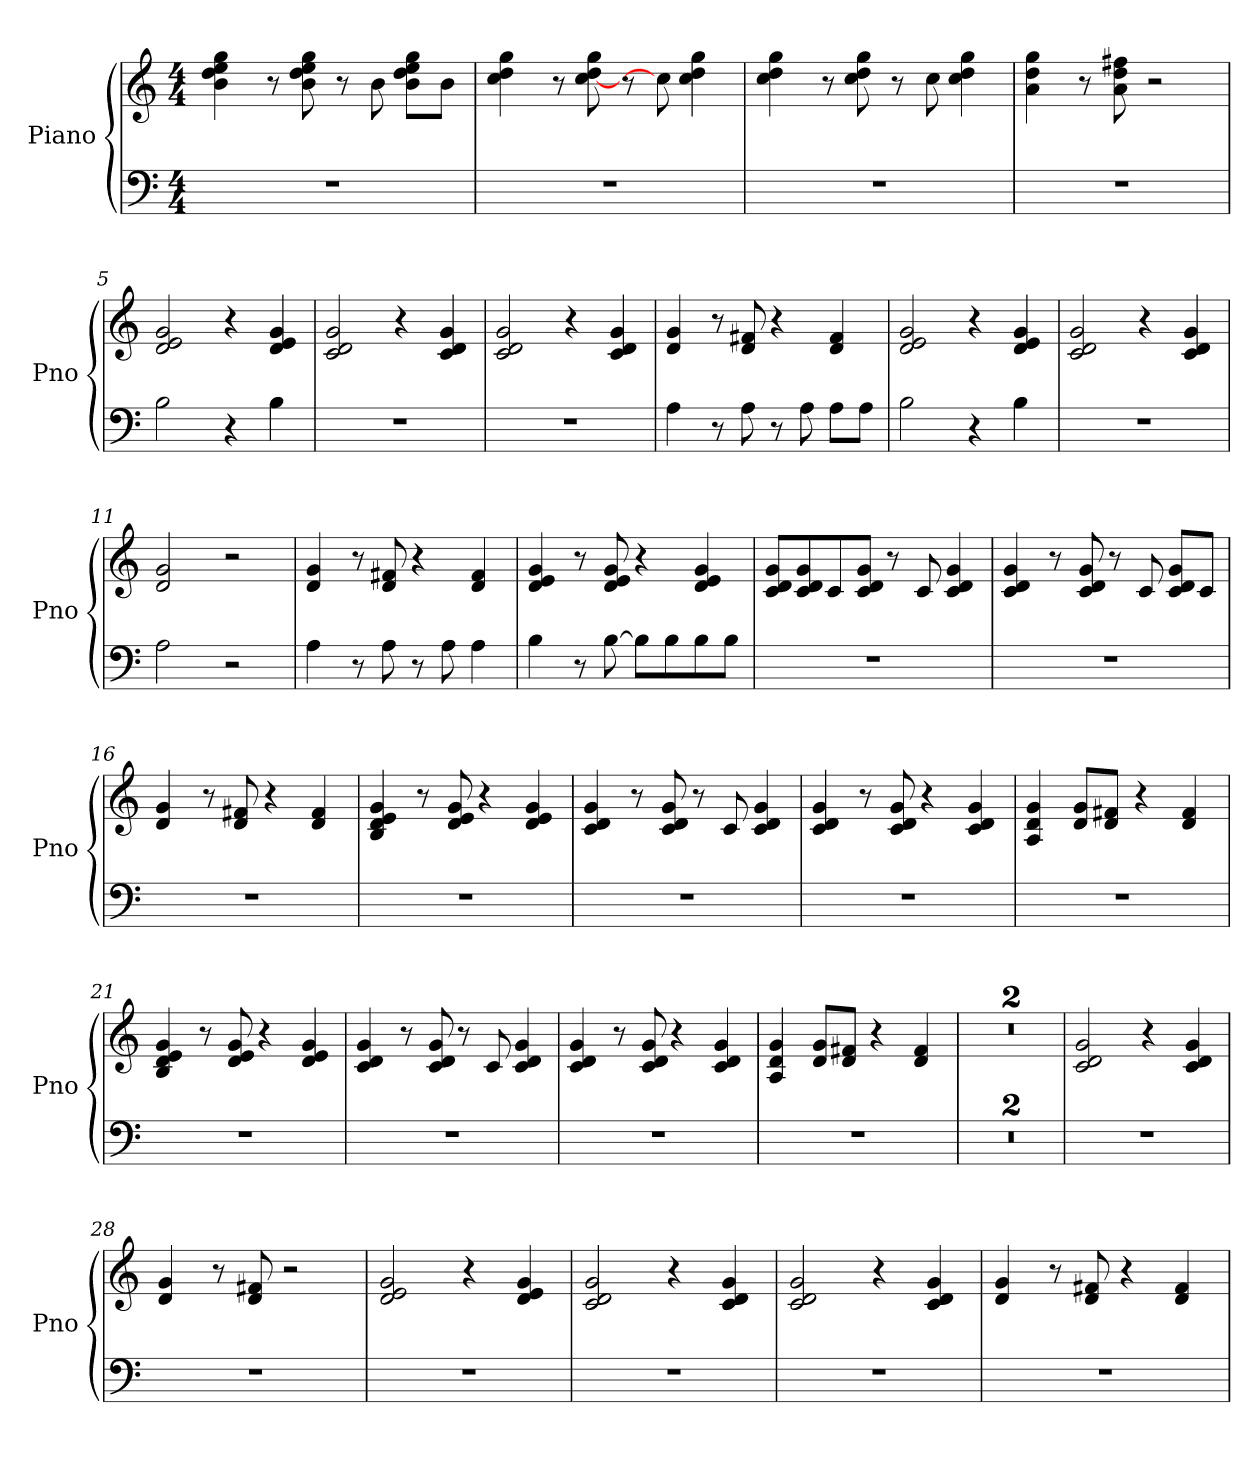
**kern	**kern
*part1	*part1
*staff2	*staff1
*I"Piano	*
*I'Pno	*
*clefF4	*clefG2
*k[]	*k[]
*M4/4	*M4/4
=1	=1
1r	4b\ 4dd\ 4ee\ 4gg\
.	8r
.	8b\ 8dd\ 8ee\ 8gg\
.	8r
.	8b\
.	8b\ 8dd\ 8ee\ 8gg\L
.	8b\J
=2	=2
1r	4cc\ 4dd\ 4gg\
.	8r
.	[8cc\ 8dd\ 8gg\
.	8r
.	8cc\]
.	4cc\ 4dd\ 4gg\
=3	=3
1r	4cc\ 4dd\ 4gg\
.	8r
.	8cc\ 8dd\ 8gg\
.	8r
.	8cc\
.	4cc\ 4dd\ 4gg\
=4	=4
1r	4a\ 4dd\ 4gg\
.	8r
.	8a\ 8dd\ 8ff#X\
.	2r
=5	=5
2B\	2d/ 2e/ 2g/
4r	4r
4B\	4d/ 4e/ 4g/
=6	=6
1r	2c/ 2d/ 2g/
.	4r
.	4c/ 4d/ 4g/
=7	=7
1r	2c/ 2d/ 2g/
.	4r
.	4c/ 4d/ 4g/
=8	=8
4A\	4d/ 4g/
8r	8r
8A\	8d/ 8f#X/
8r	4r
8A\	.
8A\L	4d/ 4f#/
8A\J	.
=9	=9
2B\	2d/ 2e/ 2g/
4r	4r
4B\	4d/ 4e/ 4g/
=10	=10
1r	2c/ 2d/ 2g/
.	4r
.	4c/ 4d/ 4g/
=11	=11
2A\	2d/ 2g/
2r	2r
=12	=12
4A\	4d/ 4g/
8r	8r
8A\	8d/ 8f#X/
8r	4r
8A\	.
4A\	4d/ 4f#/
=13	=13
4B\	4d/ 4e/ 4g/
8r	8r
[8B\	8d/ 8e/ 8g/
8B\L]	4r
8B\	.
8B\	4d/ 4e/ 4g/
8B\J	.
=14	=14
1r	8c/ 8d/ 8g/L
.	8c/ 8d/ 8g/
.	8c/
.	8c/ 8d/ 8g/J
.	8r
.	8c/
.	4c/ 4d/ 4g/
=15	=15
1r	4c/ 4d/ 4g/
.	8r
.	8c/ 8d/ 8g/
.	8r
.	8c/
.	8c/ 8d/ 8g/L
.	8c/J
=16	=16
1r	4d/ 4g/
.	8r
.	8d/ 8f#X/
.	4r
.	4d/ 4f#/
=17	=17
1r	4B/ 4d/ 4e/ 4g/
.	8r
.	8d/ 8e/ 8g/
.	4r
.	4d/ 4e/ 4g/
=18	=18
1r	4c/ 4d/ 4g/
.	8r
.	8c/ 8d/ 8g/
.	8r
.	8c/
.	4c/ 4d/ 4g/
=19	=19
1r	4c/ 4d/ 4g/
.	8r
.	8c/ 8d/ 8g/
.	4r
.	4c/ 4d/ 4g/
=20	=20
1r	4A/ 4d/ 4g/
.	8d/ 8g/L
.	8d/ 8f#X/J
.	4r
.	4d/ 4f#/
=21	=21
1r	4B/ 4d/ 4e/ 4g/
.	8r
.	8d/ 8e/ 8g/
.	4r
.	4d/ 4e/ 4g/
=22	=22
1r	4c/ 4d/ 4g/
.	8r
.	8c/ 8d/ 8g/
.	8r
.	8c/
.	4c/ 4d/ 4g/
=23	=23
1r	4c/ 4d/ 4g/
.	8r
.	8c/ 8d/ 8g/
.	4r
.	4c/ 4d/ 4g/
=24	=24
1r	4A/ 4d/ 4g/
.	8d/ 8g/L
.	8d/ 8f#X/J
.	4r
.	4d/ 4f#/
=25	=25
1r	1r
=26	=26
1r	1r
=27	=27
1r	2c/ 2d/ 2g/
.	4r
.	4c/ 4d/ 4g/
=28	=28
1r	4d/ 4g/
.	8r
.	8d/ 8f#X/
.	2r
=29	=29
1r	2d/ 2e/ 2g/
.	4r
.	4d/ 4e/ 4g/
=30	=30
1r	2c/ 2d/ 2g/
.	4r
.	4c/ 4d/ 4g/
=31	=31
1r	2c/ 2d/ 2g/
.	4r
.	4c/ 4d/ 4g/
=32	=32
1r	4d/ 4g/
.	8r
.	8d/ 8f#X/
.	4r
.	4d/ 4f#/
=	=
*-	*-
